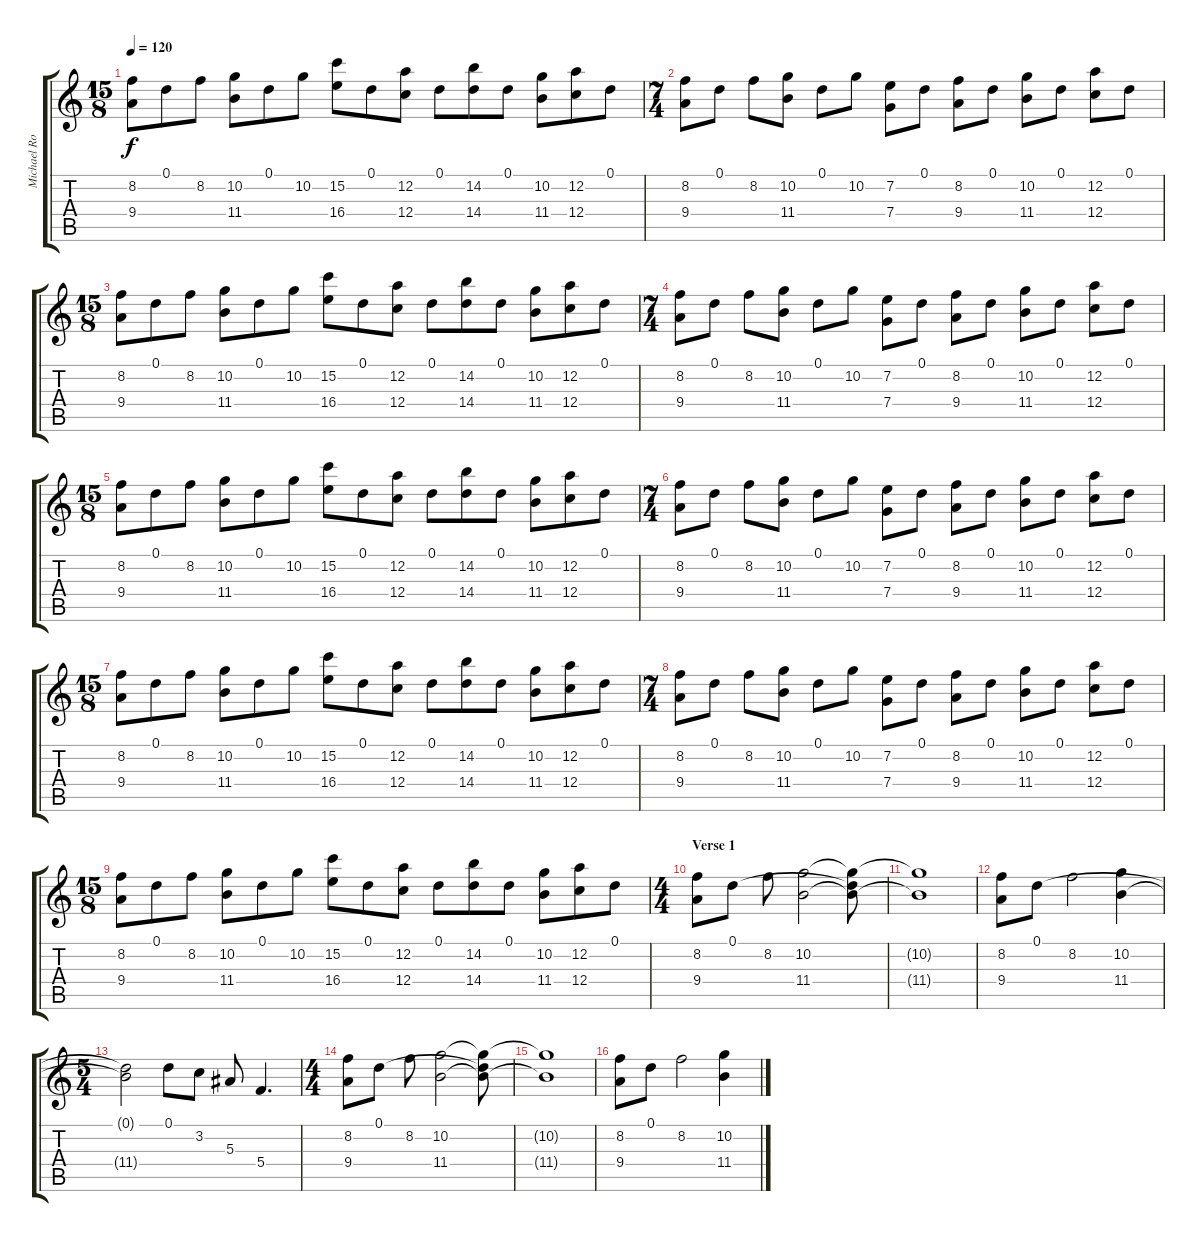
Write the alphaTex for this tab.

\track ("Michael Romeo Clean" "Michael Ro") {instrument electricguitarclean}
\staff {score tabs}
\tuning (D4 A3 F3 C3 G2 D2) {hide}
\ts (15 8)
\tempo 120
\clef g2
\ks c
(8.2 9.4).8{dy f} 0.1.8 8.2.8 (10.2 11.4).8 0.1.8 10.2.8 (15.2 16.4).8 0.1.8 (12.2 12.4).8 0.1.8 (14.2 14.4).8 0.1.8 (10.2 11.4).8 (12.2 12.4).8 0.1.8 |
\ts (7 4)
(8.2 9.4).8 0.1.8 8.2.8 (10.2 11.4).8 0.1.8 10.2.8 (7.2 7.4).8 0.1.8 (8.2 9.4).8 0.1.8 (10.2 11.4).8 0.1.8 (12.2 12.4).8 0.1.8 |
\ts (15 8)
(8.2 9.4).8 0.1.8 8.2.8 (10.2 11.4).8 0.1.8 10.2.8 (15.2 16.4).8 0.1.8 (12.2 12.4).8 0.1.8 (14.2 14.4).8 0.1.8 (10.2 11.4).8 (12.2 12.4).8 0.1.8 |
\ts (7 4)
(8.2 9.4).8 0.1.8 8.2.8 (10.2 11.4).8 0.1.8 10.2.8 (7.2 7.4).8 0.1.8 (8.2 9.4).8 0.1.8 (10.2 11.4).8 0.1.8 (12.2 12.4).8 0.1.8 |
\ts (15 8)
(8.2 9.4).8 0.1.8 8.2.8 (10.2 11.4).8 0.1.8 10.2.8 (15.2 16.4).8 0.1.8 (12.2 12.4).8 0.1.8 (14.2 14.4).8 0.1.8 (10.2 11.4).8 (12.2 12.4).8 0.1.8 |
\ts (7 4)
(8.2 9.4).8 0.1.8 8.2.8 (10.2 11.4).8 0.1.8 10.2.8 (7.2 7.4).8 0.1.8 (8.2 9.4).8 0.1.8 (10.2 11.4).8 0.1.8 (12.2 12.4).8 0.1.8 |
\ts (15 8)
(8.2 9.4).8 0.1.8 8.2.8 (10.2 11.4).8 0.1.8 10.2.8 (15.2 16.4).8 0.1.8 (12.2 12.4).8 0.1.8 (14.2 14.4).8 0.1.8 (10.2 11.4).8 (12.2 12.4).8 0.1.8 |
\ts (7 4)
(8.2 9.4).8 0.1.8 8.2.8 (10.2 11.4).8 0.1.8 10.2.8 (7.2 7.4).8 0.1.8 (8.2 9.4).8 0.1.8 (10.2 11.4).8 0.1.8 (12.2 12.4).8 0.1.8 |
\ts (15 8)
(8.2 9.4).8 0.1.8 8.2.8 (10.2 11.4).8 0.1.8 10.2.8 (15.2 16.4).8 0.1.8 (12.2 12.4).8 0.1.8 (14.2 14.4).8 0.1.8 (10.2 11.4).8 (12.2 12.4).8 0.1.8 |
\ts (4 4)
\section ("" "Verse 1")
(8.2 9.4).8 0.1.8 8.2.8 (10.2 11.4).2 (0.1{t} 10.2{t} 11.4{t}).8 |
(10.2{t} 11.4{t}).1 |
(8.2 9.4).8 0.1.8 8.2.2 (10.2 11.4).4 |
\ts (5 4)
(0.1{t} 11.4{t}).2 0.1.8 3.2.8 5.3.8 5.4.4{d} |
\ts (4 4)
(8.2 9.4).8 0.1.8 8.2.8 (10.2 11.4).2 (0.1{t} 10.2{t} 11.4{t}).8 |
(10.2{t} 11.4{t}).1 |
(8.2 9.4).8 0.1.8 8.2.2 (10.2 11.4).4
